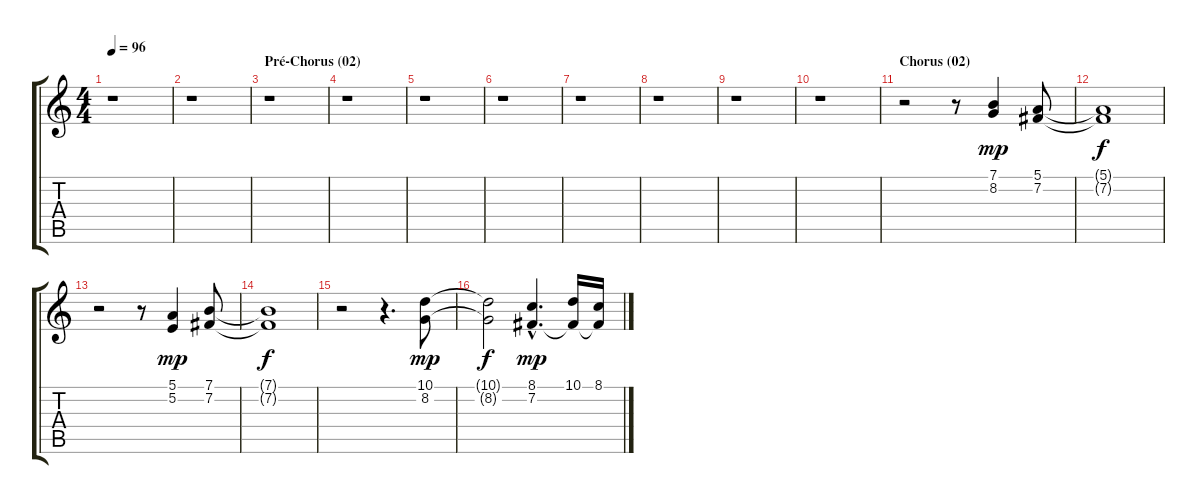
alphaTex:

\track "" {instrument violin}
\staff {score tabs}
\tuning (E4 B3 G3 D3 A2 E2) {hide}
\ts (4 4)
\tempo 96
\clef g2
\ks c
r.1{dy f} |
r.1 |
\section ("" "Pré-Chorus (02)")
r.1 |
r.1 |
r.1 |
r.1 |
r.1 |
r.1 |
r.1 |
r.1 |
\section ("" "Chorus (02)")
r.2 r.8 (7.1 8.2).4{dy mp} (5.1 7.2).8 |
(5.1{t} 7.2{t}).1{dy f} |
r.2 r.8 (5.1 5.2).4{dy mp} (7.1 7.2).8 |
(7.1{t} 7.2{t}).1{dy f} |
r.2 r.4{d} (10.1 8.2).8{dy mp} |
(10.1{t} 8.2{t}).2{dy f} (8.1{hac} 7.2{hac}).4{d dy mp} (10.1 7.2{t}).16 (8.1 7.2{t}).16
